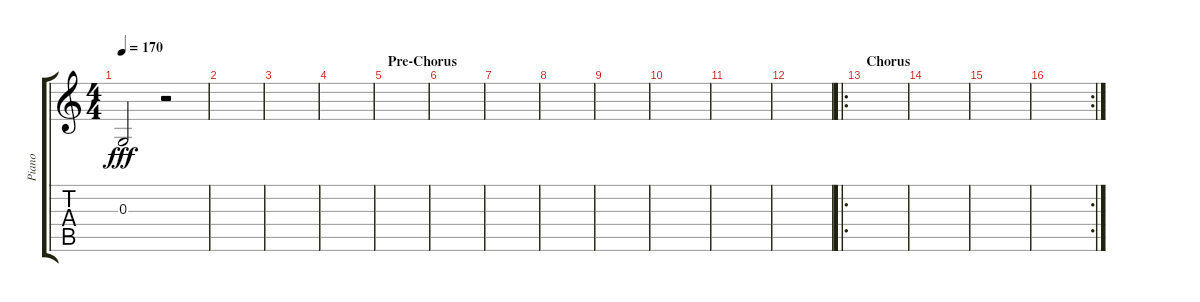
\track ("Piano" "Piano") {instrument acousticgrandpiano}
\staff {score tabs}
\tuning (E4 B3 G3 D3 A2 E2) {hide}
\ts (4 4)
\tempo 170
\clef g2
\ks c
0.3.2{dy fff} r.2 |
|
|
|
\section ("" "Pre-Chorus")
|
|
|
|
|
|
|
|
\ro
\section ("" "Chorus")
|
|
|
\rc 2
